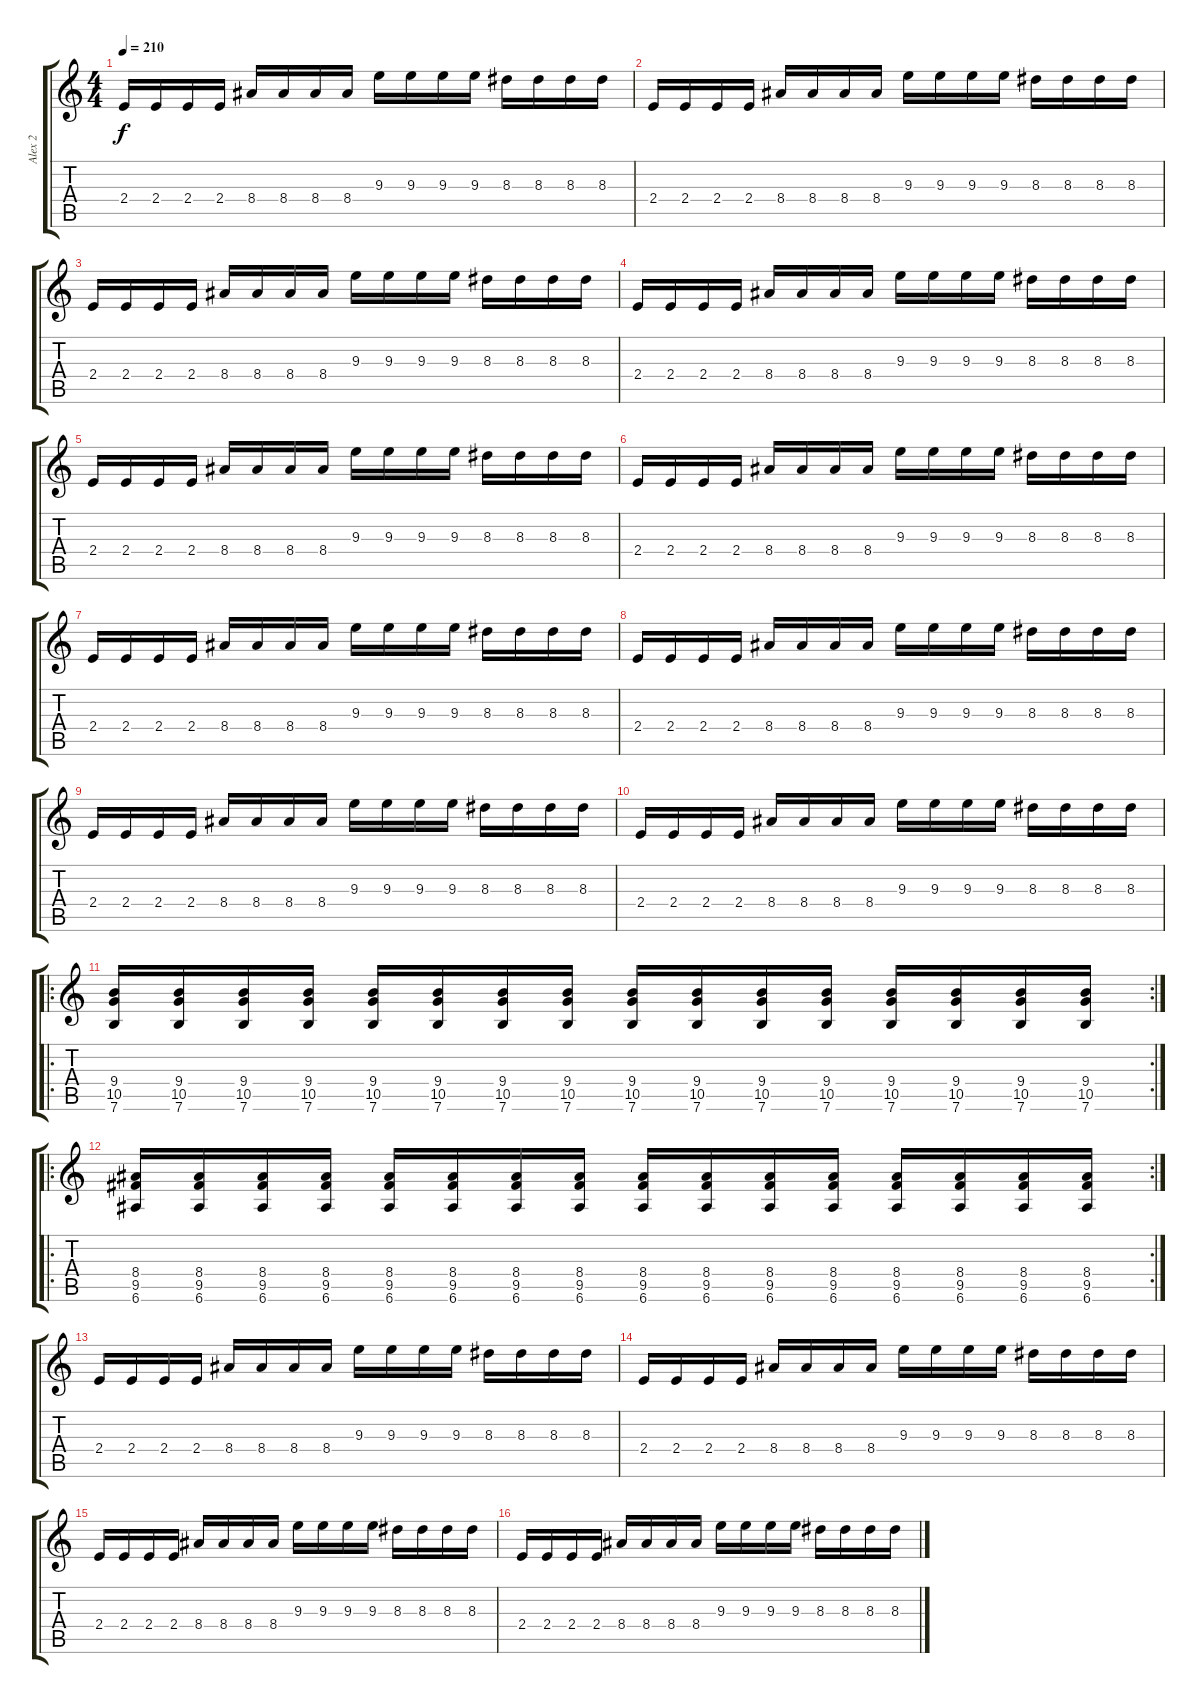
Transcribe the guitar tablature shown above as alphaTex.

\track ("Alex 2" "Alex 2") {instrument overdrivenguitar}
\staff {score tabs}
\tuning (E4 B3 G3 D3 A2 E2) {hide}
\ts (4 4)
\tempo 210
\clef g2
\ks c
2.4.16{dy f} 2.4.16 2.4.16 2.4.16 8.4.16 8.4.16 8.4.16 8.4.16 9.3.16 9.3.16 9.3.16 9.3.16 8.3.16 8.3.16 8.3.16 8.3.16 |
2.4.16 2.4.16 2.4.16 2.4.16 8.4.16 8.4.16 8.4.16 8.4.16 9.3.16 9.3.16 9.3.16 9.3.16 8.3.16 8.3.16 8.3.16 8.3.16 |
2.4.16 2.4.16 2.4.16 2.4.16 8.4.16 8.4.16 8.4.16 8.4.16 9.3.16 9.3.16 9.3.16 9.3.16 8.3.16 8.3.16 8.3.16 8.3.16 |
2.4.16 2.4.16 2.4.16 2.4.16 8.4.16 8.4.16 8.4.16 8.4.16 9.3.16 9.3.16 9.3.16 9.3.16 8.3.16 8.3.16 8.3.16 8.3.16 |
2.4.16 2.4.16 2.4.16 2.4.16 8.4.16 8.4.16 8.4.16 8.4.16 9.3.16 9.3.16 9.3.16 9.3.16 8.3.16 8.3.16 8.3.16 8.3.16 |
2.4.16 2.4.16 2.4.16 2.4.16 8.4.16 8.4.16 8.4.16 8.4.16 9.3.16 9.3.16 9.3.16 9.3.16 8.3.16 8.3.16 8.3.16 8.3.16 |
2.4.16 2.4.16 2.4.16 2.4.16 8.4.16 8.4.16 8.4.16 8.4.16 9.3.16 9.3.16 9.3.16 9.3.16 8.3.16 8.3.16 8.3.16 8.3.16 |
2.4.16 2.4.16 2.4.16 2.4.16 8.4.16 8.4.16 8.4.16 8.4.16 9.3.16 9.3.16 9.3.16 9.3.16 8.3.16 8.3.16 8.3.16 8.3.16 |
2.4.16 2.4.16 2.4.16 2.4.16 8.4.16 8.4.16 8.4.16 8.4.16 9.3.16 9.3.16 9.3.16 9.3.16 8.3.16 8.3.16 8.3.16 8.3.16 |
2.4.16 2.4.16 2.4.16 2.4.16 8.4.16 8.4.16 8.4.16 8.4.16 9.3.16 9.3.16 9.3.16 9.3.16 8.3.16 8.3.16 8.3.16 8.3.16 |
\ro
\rc 2
(9.4 10.5 7.6).16 (9.4 10.5 7.6).16 (9.4 10.5 7.6).16 (9.4 10.5 7.6).16 (9.4 10.5 7.6).16 (9.4 10.5 7.6).16 (9.4 10.5 7.6).16 (9.4 10.5 7.6).16 (9.4 10.5 7.6).16 (9.4 10.5 7.6).16 (9.4 10.5 7.6).16 (9.4 10.5 7.6).16 (9.4 10.5 7.6).16 (9.4 10.5 7.6).16 (9.4 10.5 7.6).16 (9.4 10.5 7.6).16 |
\ro
\rc 2
(8.4 9.5 6.6).16 (8.4 9.5 6.6).16 (8.4 9.5 6.6).16 (8.4 9.5 6.6).16 (8.4 9.5 6.6).16 (8.4 9.5 6.6).16 (8.4 9.5 6.6).16 (8.4 9.5 6.6).16 (8.4 9.5 6.6).16 (8.4 9.5 6.6).16 (8.4 9.5 6.6).16 (8.4 9.5 6.6).16 (8.4 9.5 6.6).16 (8.4 9.5 6.6).16 (8.4 9.5 6.6).16 (8.4 9.5 6.6).16 |
2.4.16 2.4.16 2.4.16 2.4.16 8.4.16 8.4.16 8.4.16 8.4.16 9.3.16 9.3.16 9.3.16 9.3.16 8.3.16 8.3.16 8.3.16 8.3.16 |
2.4.16 2.4.16 2.4.16 2.4.16 8.4.16 8.4.16 8.4.16 8.4.16 9.3.16 9.3.16 9.3.16 9.3.16 8.3.16 8.3.16 8.3.16 8.3.16 |
2.4.16 2.4.16 2.4.16 2.4.16 8.4.16 8.4.16 8.4.16 8.4.16 9.3.16 9.3.16 9.3.16 9.3.16 8.3.16 8.3.16 8.3.16 8.3.16 |
2.4.16 2.4.16 2.4.16 2.4.16 8.4.16 8.4.16 8.4.16 8.4.16 9.3.16 9.3.16 9.3.16 9.3.16 8.3.16 8.3.16 8.3.16 8.3.16
